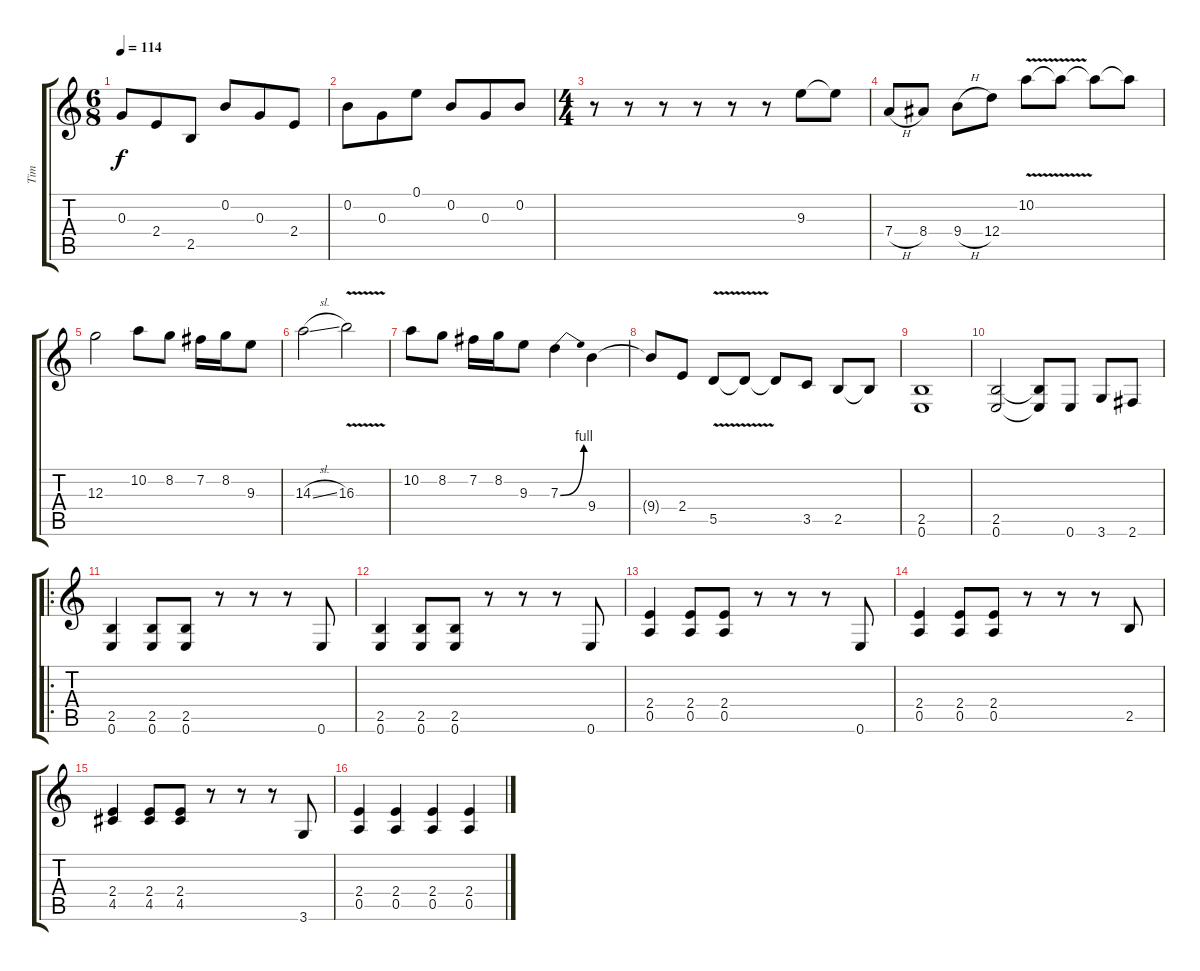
\track ("Tim" "Tim") {instrument acousticguitarsteel}
\staff {score tabs}
\tuning (E4 B3 G3 D3 A2 E2) {hide}
\ts (6 8)
\tempo 114
\clef g2
\ks c
0.3.8{dy f} 2.4.8 2.5.8 0.2.8 0.3.8 2.4.8 |
0.2.8 0.3.8 0.1.8 0.2.8 0.3.8 0.2.8 |
\ts (4 4)
r.8{instrument distortionguitar} r.8 r.8 r.8 r.8 r.8 9.3.8 9.3{t}.8 |
7.4{h}.8 8.4.8 9.4{h}.8 12.4.8 10.2{v}.8 10.2{t}.8 10.2{t}.8 10.2{t}.8 |
12.3.2 10.2.8 8.2.8 7.2.16 8.2.16 9.3.8 |
14.3{sl}.2 16.3{v}.2 |
10.2.8 8.2.8 7.2.16 8.2.16 9.3.8 7.3{be (bend 0 0 60 4)}.4 9.4.4 |
9.4{t}.8 2.4.8 5.5{v}.8 5.5{t}.8 5.5{t}.8 3.5.8 2.5.8 2.5{t}.8 |
(2.5 0.6).1 |
(2.5 0.6).2 (2.5{t} 0.6{t}).8 0.6.8 3.6.8 2.6.8 |
\ro
(2.5 0.6).4 (2.5 0.6).8 (2.5 0.6).8 r.8 r.8 r.8 0.6.8 |
(2.5 0.6).4 (2.5 0.6).8 (2.5 0.6).8 r.8 r.8 r.8 0.6.8 |
(2.4 0.5).4 (2.4 0.5).8 (2.4 0.5).8 r.8 r.8 r.8 0.6.8 |
(2.4 0.5).4 (2.4 0.5).8 (2.4 0.5).8 r.8 r.8 r.8 2.5.8 |
(2.4 4.5).4 (2.4 4.5).8 (2.4 4.5).8 r.8 r.8 r.8 3.6.8 |
(2.4 0.5).4 (2.4 0.5).4 (2.4 0.5).4 (2.4 0.5).4
